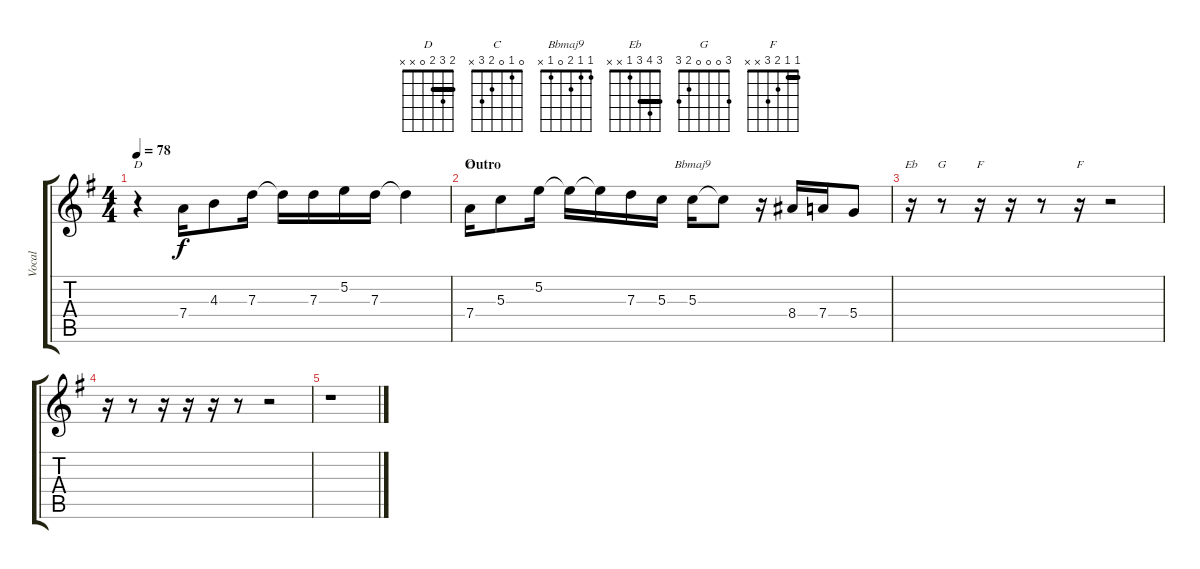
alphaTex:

\track ("Vocal" "Vocal") {instrument acousticguitarsteel}
\staff {score tabs}
\tuning (E4 B3 G3 D3 A2 E2) {hide}
\chord ("D" 2 3 2 0 x x) {barre 2}
\chord ("C" 0 1 0 2 3 x)
\chord ("Bbmaj9" 1 1 2 0 1 x) {barre 0}
\chord ("Eb" 3 4 3 1 x x) {barre 3}
\chord ("G" 3 0 0 0 2 3)
\chord ("F" 1 1 2 3 3 1) {barre 1}
\chord ("F" 1 1 2 3 x x) {barre 1}
\ts (4 4)
\tempo 78
\clef g2
\ks g
r.4{ch "D" dy f} 7.4.16 4.3.8 7.3.16 7.3{t}.16 7.3.16 5.2.16 7.3.16 7.3{t}.4 |
\section ("" "Outro")
7.4.16{ch "C"} 5.3.8 5.2.16 5.2{t}.16 5.2{t}.16 7.3.16 5.3.16 5.3.16{ch "Bbmaj9"} 5.3{t}.8 r.16 8.4.16 7.4.16 5.4.8 |
r.16{ch "Eb"} r.8{ch "G"} r.16{ch "F"} r.16 r.8 r.16{ch "F"} r.2 |
r.16 r.8 r.16 r.16 r.16 r.8 r.2 |
r.1
